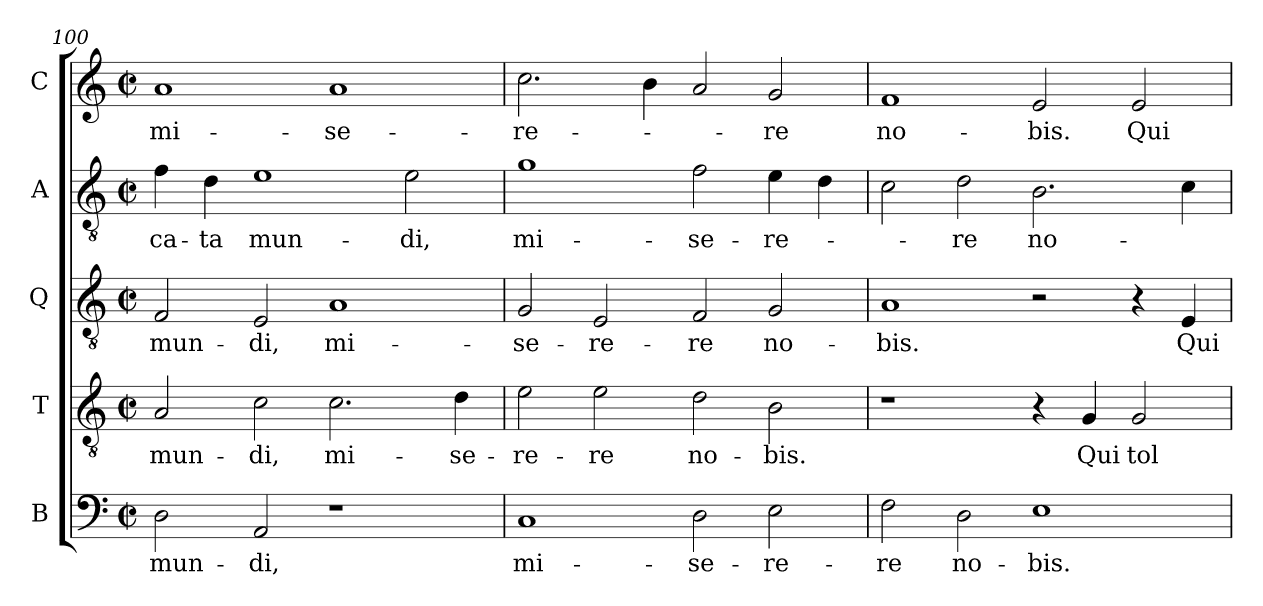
**kern	**text	**kern	**text	**kern	**text	**kern	**text	**kern	**text
*part5	*part5	*part4	*part4	*part3	*part3	*part2	*part2	*part1	*part1
*staff5	*staff5	*staff4	*staff4	*staff3	*staff3	*staff2	*staff2	*staff1	*staff1
*I"B	*	*I"T	*	*I"Q	*	*I"A	*	*I"C	*
*I'B	*	*I'T	*	*I'Q	*	*I'A	*	*I'C	*
*clefF4	*	*clefGv2	*	*clefGv2	*	*clefGv2	*	*clefG2	*
*M2/2	*	*M2/2	*	*M2/2	*	*M2/2	*	*M2/2	*
*met(c|)	*	*met(c|)	*	*met(c|)	*	*met(c|)	*	*met(c|)	*
=100	=100	=100	=100	=100	=100	=100	=100	=100	=100
!	!LO:LY:b:cj	!	!LO:LY:b:cj	!	!LO:LY:b:cj	!	!LO:LY:b:cj	!	!LO:LY:b:cj
2D\	mun-	2A/	mun-	2F/	mun-	4f\	-ca-	1a	mi-
!	!	!	!	!	!	!	!LO:LY:b:cj	!	!
.	.	.	.	.	.	4d\	-ta	.	.
!	!LO:LY:b:cj	!	!LO:LY:b:cj	!	!LO:LY:b:cj	!	!LO:LY:b:cj	!	!
2AA/	-di,	2c\	-di,	2E/	-di,	1e	mun-	.	.
!	!	!	!LO:LY:b:cj	!	!LO:LY:b:cj	!	!	!	!LO:LY:b:cj
1r	.	2.c\	mi-	1A	mi-	.	.	1a	-se-
!	!	!	!	!	!	!	!LO:LY:b:cj	!	!
.	.	.	.	.	.	2e\	-di,	.	.
!	!	!	!LO:LY:b:cj	!	!	!	!	!	!
.	.	4d\	-se-	.	.	.	.	.	.
=101	=101	=101	=101	=101	=101	=101	=101	=101	=101
!	!LO:LY:b:cj	!	!LO:LY:b:cj	!	!LO:LY:b:cj	!	!LO:LY:b:cj	!	!LO:LY:b:cj
1C	mi-	2e\	-re-	2G/	-se-	1g	mi-	2.cc\	-re-
!	!	!	!LO:LY:b:cj	!	!LO:LY:b:cj	!	!	!	!
.	.	2e\	-re	2E/	-re-	.	.	.	.
.	.	.	.	.	.	.	.	4b\	.
!	!LO:LY:b:cj	!	!LO:LY:b:cj	!	!LO:LY:b:cj	!	!LO:LY:b:cj	!	!
2D\	-se-	2d\	no-	2F/	-re	2f\	-se-	2a/	.
!	!LO:LY:b:cj	!	!LO:LY:b:cj	!	!LO:LY:b:cj	!	!LO:LY:b:cj	!	!LO:LY:b:cj
2E\	-re-	2B\	-bis.	2G/	no-	4e\	-re-	2g/	-re
.	.	.	.	.	.	4d\	.	.	.
!!LO:PB:g=z
=102	=102	=102	=102	=102	=102	=102	=102	=102	=102
!	!LO:LY:b:cj	!	!	!	!LO:LY:b:cj	!	!	!	!LO:LY:b:cj
2F\	-re	1r	.	1A	-bis.	2c\	.	1f	no-
!	!LO:LY:b:cj	!	!	!	!	!	!LO:LY:b:cj	!	!
2D\	no-	.	.	.	.	2d\	-re	.	.
!	!LO:LY:b:cj	!	!	!	!	!	!LO:LY:b:cj	!	!LO:LY:b:cj
1E	-bis.	4r	.	2r	.	2.B\	no-	2e/	-bis.
!	!	!	!LO:LY:b:cj	!	!	!	!	!	!
.	.	4G/	Qui	.	.	.	.	.	.
!	!	!	!LO:LY:b:cj	!	!	!	!	!	!LO:LY:b:cj
.	.	2G/	tol-	4r	.	.	.	2e/	Qui
!	!	!	!	!	!LO:LY:b:cj	!	!	!	!
.	.	.	.	4E/	Qui	4c\	.	.	.
=	=	=	=	=	=	=	=	=	=
*-	*-	*-	*-	*-	*-	*-	*-	*-	*-
